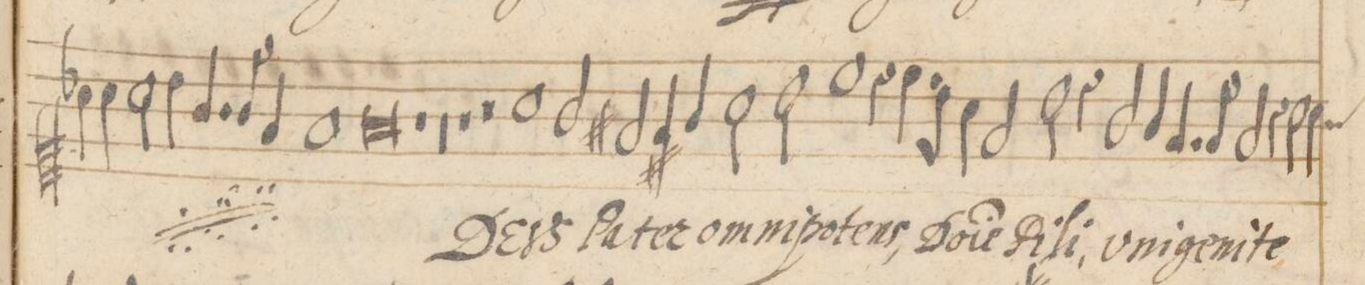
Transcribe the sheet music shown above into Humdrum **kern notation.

**kern	**text
*I"DISCANTVS	*
*clefC1	*
*k[b-]	*
*met(C|)	*
*M2/1	*
4a\	.
4a\	-gna(m)
2a\	glo-
4b-\	.
4.g/	-ri-
8g/	-a(m)
4fny/	.
=20-	=20-
1f	tu-
0f	-am
*	*Xij
=21-	=21-
1r	.
=22-	=22-
0r	.
=23-	=23-
1r	.
2r	.
1a\	DE-
=24-	=24-
2g/	-VS
2f#X/	Pa-
4f#X/	-ter
4g/	om-
=25-	=25-
2a\	-ni-
2b-\	-po-
1cc	-tens,
=26-	=26-
4r	.
4.cc\	Do-
8b-\	-(m)i-
4a\	-(n)e
2fny/	Fi-
2b-\	-li,
=27-	=27-
4r	.
2g/	v-
4g/	-ni-
4.f/	-ge-
8f/	-ni-
2f/	-te
=28-	=28-
4r	.
2a\	.
4a\	.
*custos:g	*
*-	*-
